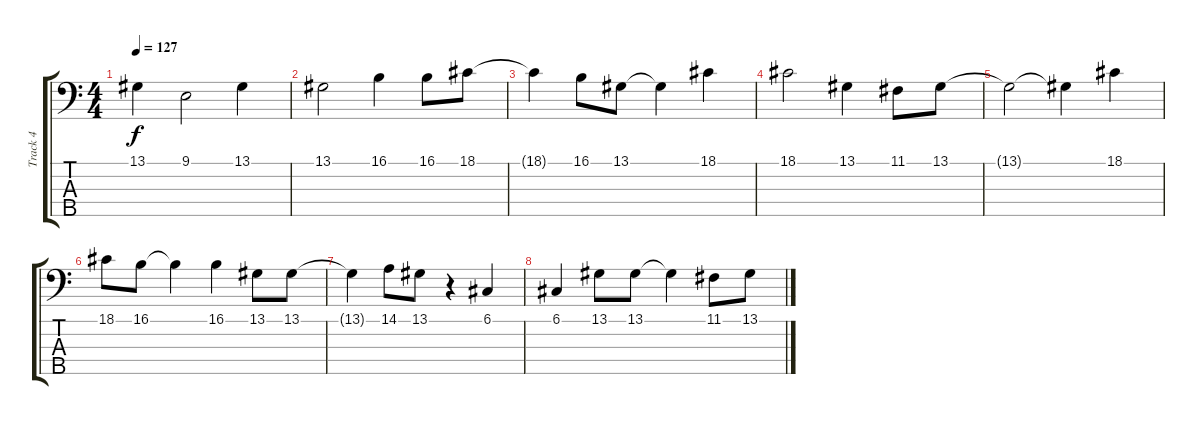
\track ("Track 4" "Track 4") {instrument acousticgrandpiano}
\staff {score tabs}
\tuning (G2 D2 A1 E1 B0) {hide}
\ts (4 4)
\tempo 127
\clef f4
\ks c
13.1{t}.4{dy f} 9.1.2 13.1.4 |
13.1.2 16.1.4 16.1.8 18.1.8 |
18.1{t}.4 16.1.8 13.1.8 13.1{t}.4 18.1.4 |
18.1.2 13.1.4 11.1.8 13.1.8 |
13.1{t}.2 13.1{t}.4 18.1.4 |
18.1.8 16.1.8 16.1{t}.4 16.1.4 13.1.8 13.1.8 |
13.1{t}.4 14.1.8 13.1.8 r.4 6.1.4 |
6.1.4 13.1.8 13.1.8 13.1{t}.4 11.1.8 13.1.8
